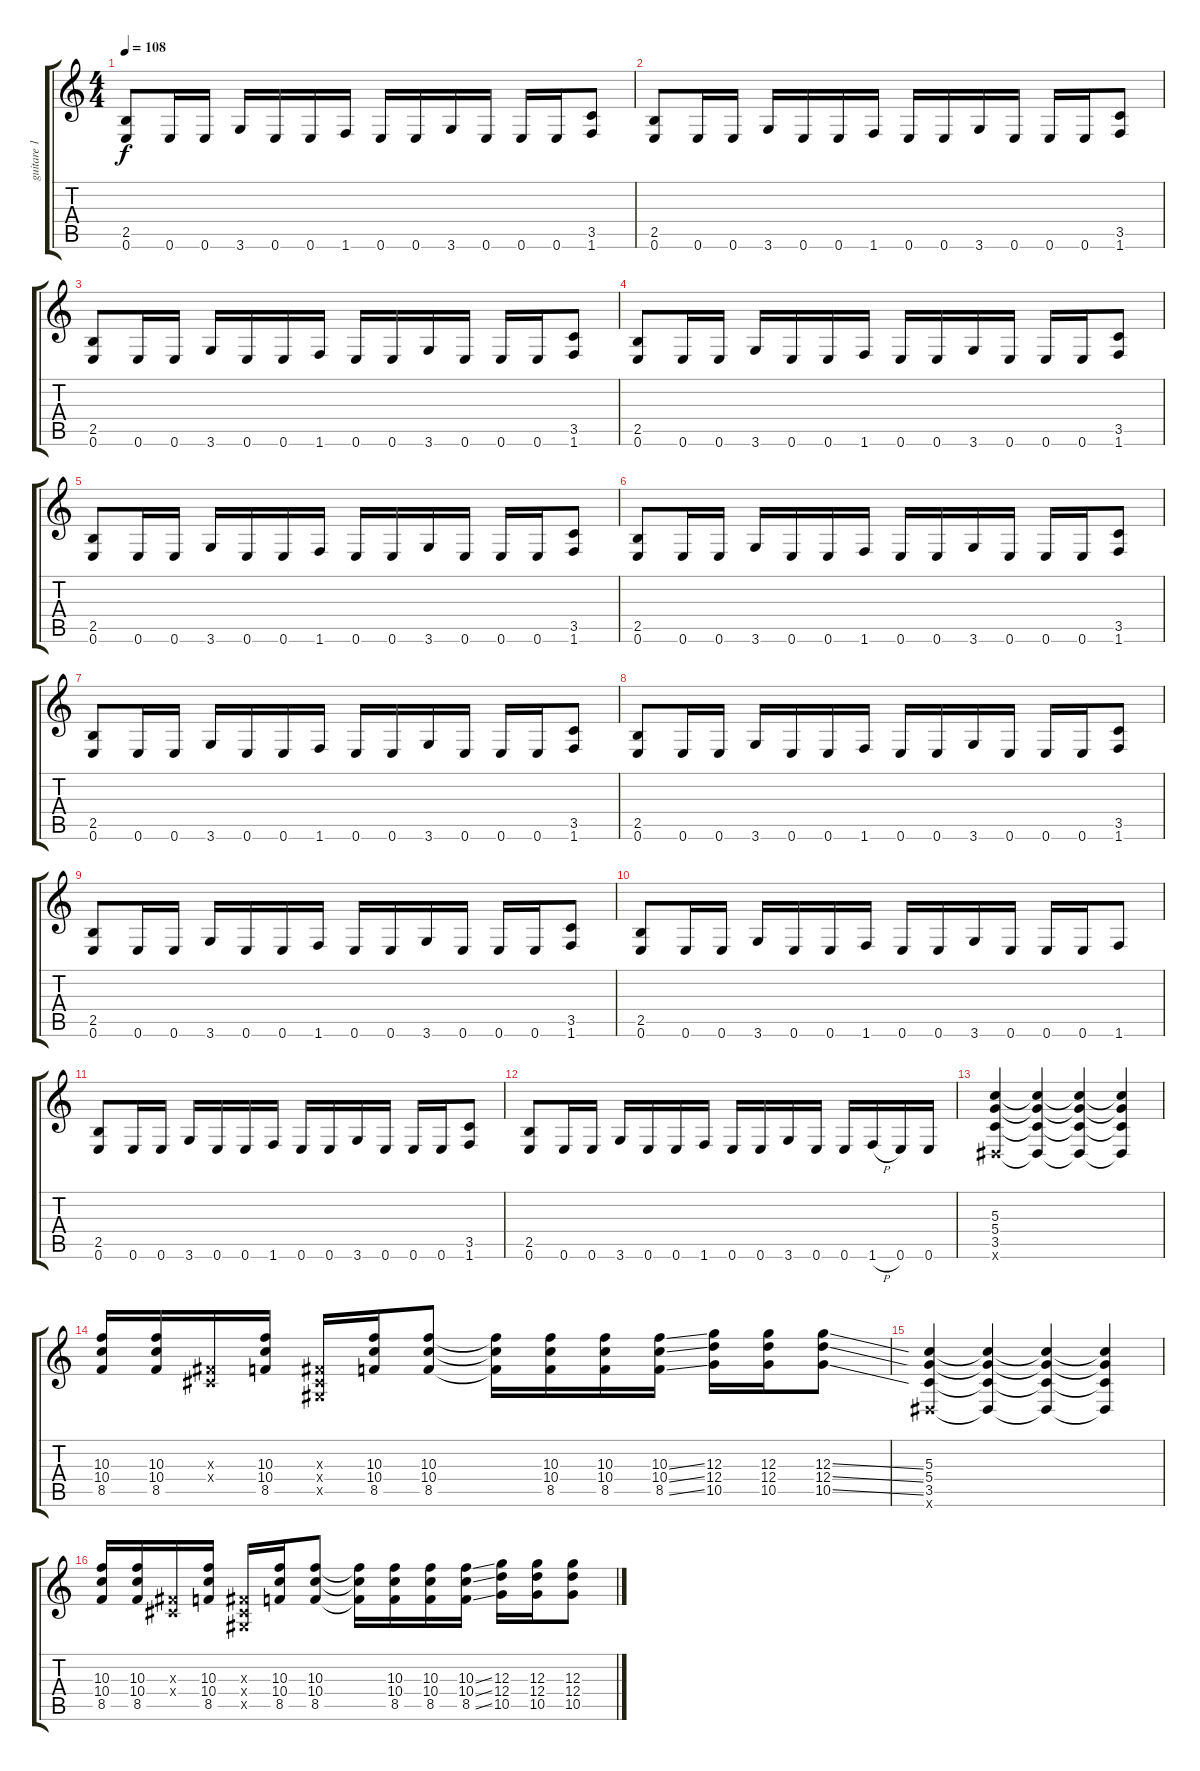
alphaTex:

\track ("guitare 1" "guitare 1") {instrument electricguitarmuted}
\staff {score tabs}
\tuning (E4 B3 G3 D3 A2 E2) {hide}
\ts (4 4)
\tempo 108
\clef g2
\ks c
(2.5 0.6).8{dy f} 0.6.16 0.6.16 3.6.16 0.6.16 0.6.16 1.6.16 0.6.16 0.6.16 3.6.16 0.6.16 0.6.16 0.6.16 (3.5 1.6).8 |
(2.5 0.6).8 0.6.16 0.6.16 3.6.16 0.6.16 0.6.16 1.6.16 0.6.16 0.6.16 3.6.16 0.6.16 0.6.16 0.6.16 (3.5 1.6).8 |
(2.5 0.6).8 0.6.16 0.6.16 3.6.16 0.6.16 0.6.16 1.6.16 0.6.16 0.6.16 3.6.16 0.6.16 0.6.16 0.6.16 (3.5 1.6).8 |
(2.5 0.6).8 0.6.16 0.6.16 3.6.16 0.6.16 0.6.16 1.6.16 0.6.16 0.6.16 3.6.16 0.6.16 0.6.16 0.6.16 (3.5 1.6).8 |
(2.5 0.6).8 0.6.16 0.6.16 3.6.16 0.6.16 0.6.16 1.6.16 0.6.16 0.6.16 3.6.16 0.6.16 0.6.16 0.6.16 (3.5 1.6).8 |
(2.5 0.6).8 0.6.16 0.6.16 3.6.16 0.6.16 0.6.16 1.6.16 0.6.16 0.6.16 3.6.16 0.6.16 0.6.16 0.6.16 (3.5 1.6).8 |
(2.5 0.6).8 0.6.16 0.6.16 3.6.16 0.6.16 0.6.16 1.6.16 0.6.16 0.6.16 3.6.16 0.6.16 0.6.16 0.6.16 (3.5 1.6).8 |
(2.5 0.6).8 0.6.16 0.6.16 3.6.16 0.6.16 0.6.16 1.6.16 0.6.16 0.6.16 3.6.16 0.6.16 0.6.16 0.6.16 (3.5 1.6).8 |
(2.5 0.6).8 0.6.16 0.6.16 3.6.16 0.6.16 0.6.16 1.6.16 0.6.16 0.6.16 3.6.16 0.6.16 0.6.16 0.6.16 (3.5 1.6).8 |
(2.5 0.6).8 0.6.16 0.6.16 3.6.16 0.6.16 0.6.16 1.6.16 0.6.16 0.6.16 3.6.16 0.6.16 0.6.16 0.6.16 1.6.8 |
(2.5 0.6).8 0.6.16 0.6.16 3.6.16 0.6.16 0.6.16 1.6.16 0.6.16 0.6.16 3.6.16 0.6.16 0.6.16 0.6.16 (3.5 1.6).8 |
(2.5 0.6).8 0.6.16 0.6.16 3.6.16 0.6.16 0.6.16 1.6.16 0.6.16 0.6.16 3.6.16 0.6.16 0.6.16 1.6{h}.16 0.6.16 0.6.16 |
(5.3 5.4 3.5 -1.6{x}).4 (5.3{t} 5.4{t} 3.5{t} -1.6{t}).4 (5.3{t} 5.4{t} 3.5{t} -1.6{t}).4 (5.3{t} 5.4{t} 3.5{t} -1.6{t}).4 |
(10.3 10.4 8.5).16 (10.3 10.4 8.5).16 (-1.3{x} -1.4{x}).16 (10.3 10.4 8.5).16 (-1.3{x} -1.4{x} -1.5{x}).16 (10.3 10.4 8.5).16 (10.3 10.4 8.5).8 (10.3{t} 10.4{t} 8.5{t}).16 (10.3 10.4 8.5).16 (10.3 10.4 8.5).16 (10.3{ss} 10.4{ss} 8.5{ss}).16 (12.3 12.4 10.5).16 (12.3 12.4 10.5).16 (12.3{ss} 12.4{ss} 10.5{ss}).8 |
(5.3 5.4 3.5 -1.6{x}).4 (5.3{t} 5.4{t} 3.5{t} -1.6{t}).4 (5.3{t} 5.4{t} 3.5{t} -1.6{t}).4 (5.3{t} 5.4{t} 3.5{t} -1.6{t}).4 |
(10.3 10.4 8.5).16 (10.3 10.4 8.5).16 (-1.3{x} -1.4{x}).16 (10.3 10.4 8.5).16 (-1.3{x} -1.4{x} -1.5{x}).16 (10.3 10.4 8.5).16 (10.3 10.4 8.5).8 (10.3{t} 10.4{t} 8.5{t}).16 (10.3 10.4 8.5).16 (10.3 10.4 8.5).16 (10.3{ss} 10.4{ss} 8.5{ss}).16 (12.3 12.4 10.5).16 (12.3 12.4 10.5).16 (12.3{ss} 12.4{ss} 10.5{ss}).8
